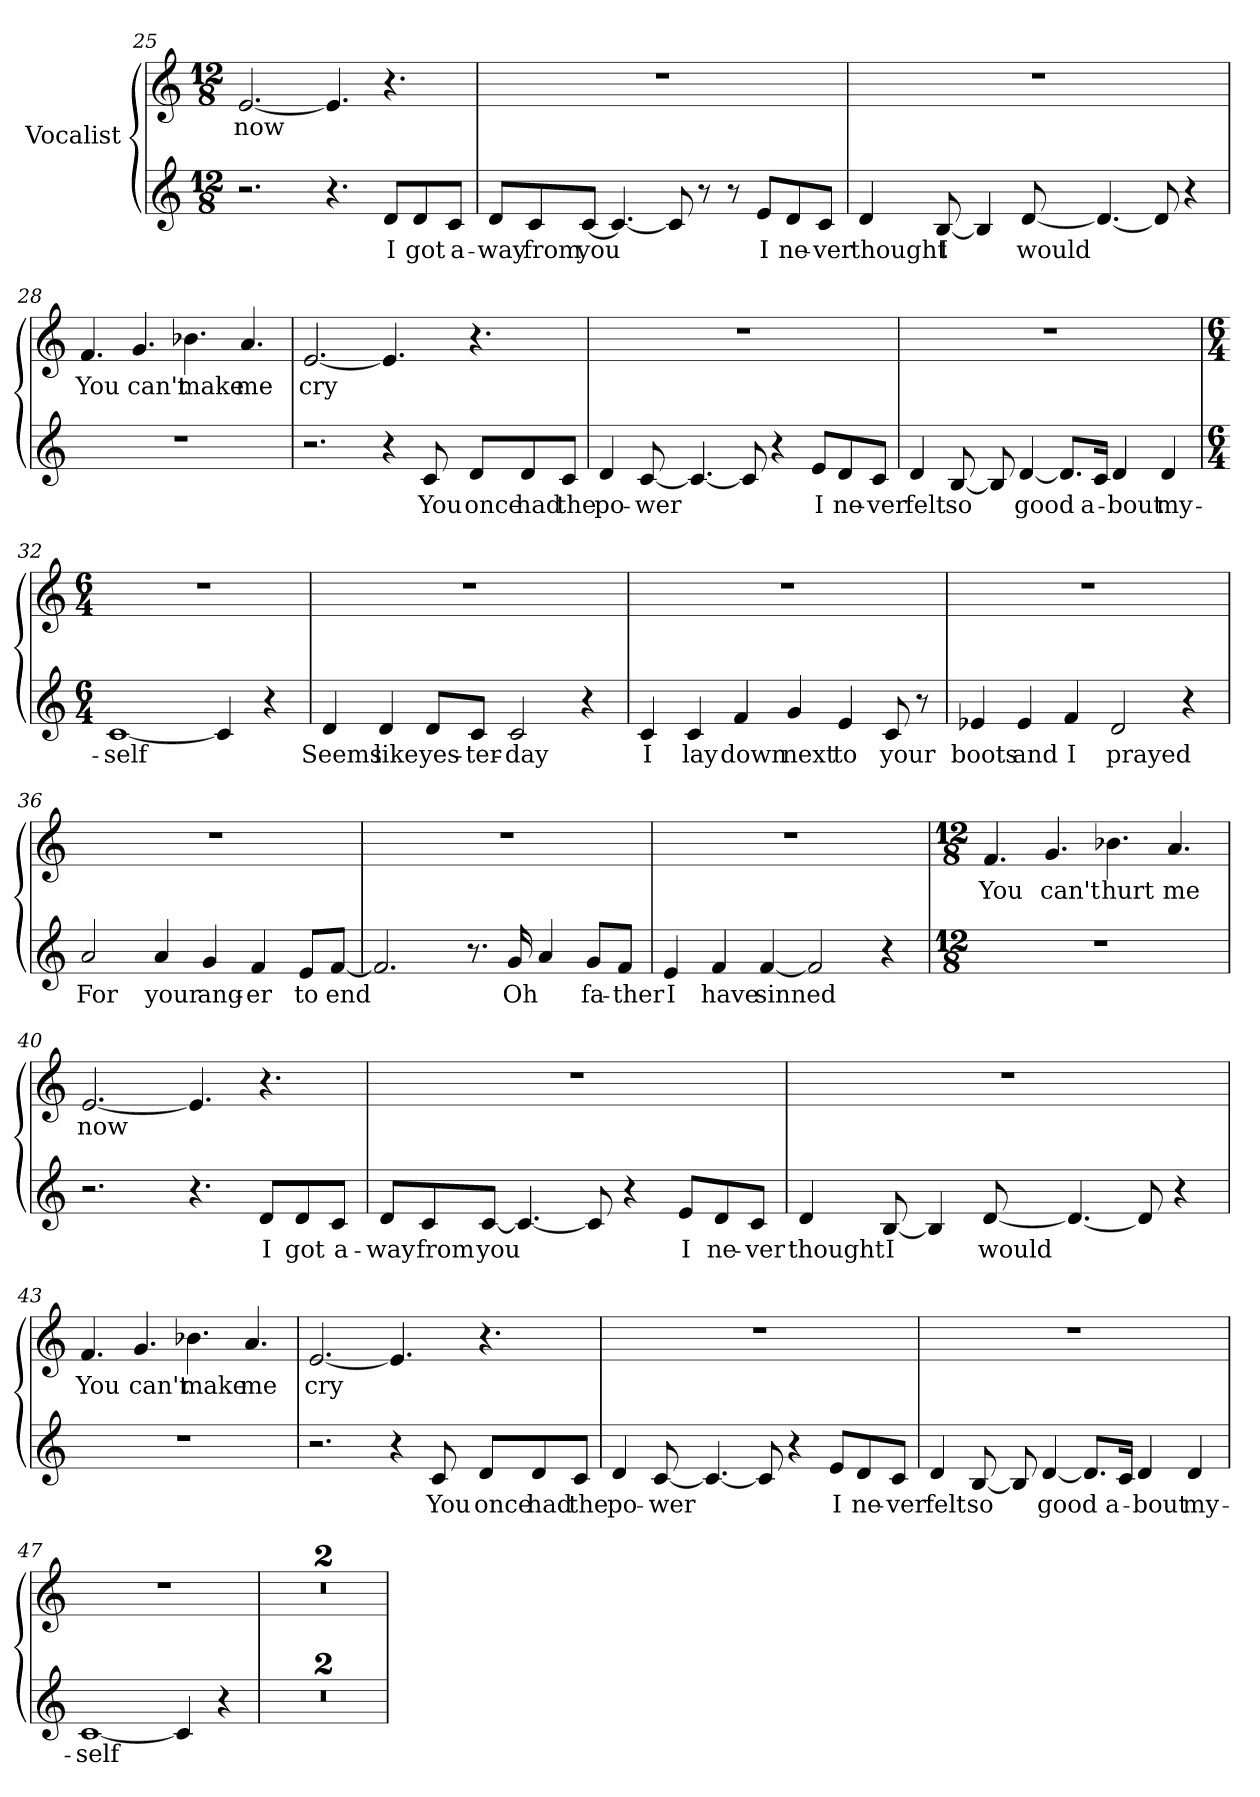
**kern	**text	**kern	**text
*part1	*part1	*part1	*part1
*staff2	*staff2	*staff1	*staff1
*I"Vocalist	*	*	*
*clefG2	*	*clefG2	*
*M12/8	*	*M12/8	*
=25	=25	=25	=25
2.r	.	[2.e	now
4.r	.	4.e]	_
8d/L	I	4.r	.
8d/	got	.	.
8c/J	a-	.	.
=26	=26	=26	=26
8d/L	-way	1.r	.
8c/	from	.	.
[8c/J	you	.	.
4.c_	_	.	.
8c]	_	.	.
8r	.	.	.
8r	.	.	.
8e/L	I	.	.
8d/	ne-	.	.
8c/J	-ver	.	.
=27	=27	=27	=27
4d	thought	1.r	.
[8B	I	.	.
4B]	_	.	.
[8d	would	.	.
4.d_	_	.	.
8d]	_	.	.
4r	.	.	.
=28	=28	=28	=28
1.r	.	4.f	You
.	.	4.g	can't
.	.	4.b-X	make
.	.	4.a	me
=29	=29	=29	=29
2.r	.	[2.e	cry
4r	.	4.e]	_
8c	You	.	.
8d/L	once	4.r	.
8d/	had	.	.
8c/J	the	.	.
=30	=30	=30	=30
4d	po-	1.r	.
[8c	-wer	.	.
4.c_	_	.	.
8c]	_	.	.
4r	.	.	.
8e/L	I	.	.
8d/	ne-	.	.
8c/J	-ver	.	.
=31	=31	=31	=31
4d	felt	1.r	.
[8B	so	.	.
8B]	_	.	.
[4d	good	.	.
8.d/L]	_	.	.
16c/Jk	a-	.	.
4d	-bout	.	.
4d	my-	.	.
=32	=32	=32	=32
*M6/4	*	*M6/4	*
[1c	-self	1.r	.
4c]	_	.	.
4r	.	.	.
=33	=33	=33	=33
4d	Seems	1.r	.
4d	like	.	.
8d/L	yes-	.	.
8c/J	-ter-	.	.
2c	-day	.	.
4r	.	.	.
=34	=34	=34	=34
4c	I	1.r	.
4c	lay	.	.
4f	down	.	.
4g	next	.	.
4e	to	.	.
8c	your	.	.
8r	.	.	.
=35	=35	=35	=35
4e-X	boots	1.r	.
4e-	and	.	.
4f	I	.	.
2d	prayed	.	.
4r	.	.	.
=36	=36	=36	=36
2a	For	1.r	.
4a	your	.	.
4g	ang-	.	.
4f	-er	.	.
8e/L	to	.	.
[8f/J	end	.	.
=37	=37	=37	=37
2.f]	_	1.r	.
8.r	.	.	.
16g	Oh	.	.
4a	_	.	.
8g/L	fa-	.	.
8f/J	-ther	.	.
=38	=38	=38	=38
4e	I	1.r	.
4f	have	.	.
[4f	sinned	.	.
2f]	_	.	.
4r	.	.	.
=39	=39	=39	=39
*M12/8	*	*M12/8	*
1.r	.	4.f	You
.	.	4.g	can't
.	.	4.b-X	hurt
.	.	4.a	me
=40	=40	=40	=40
2.r	.	[2.e	now
4.r	.	4.e]	_
8d/L	I	4.r	.
8d/	got	.	.
8c/J	a-	.	.
=41	=41	=41	=41
8d/L	-way	1.r	.
8c/	from	.	.
[8c/J	you	.	.
4.c_	_	.	.
8c]	_	.	.
4r	.	.	.
8e/L	I	.	.
8d/	ne-	.	.
8c/J	-ver	.	.
=42	=42	=42	=42
4d	thought	1.r	.
[8B	I	.	.
4B]	_	.	.
[8d	would	.	.
4.d_	_	.	.
8d]	_	.	.
4r	.	.	.
=43	=43	=43	=43
1.r	.	4.f	You
.	.	4.g	can't
.	.	4.b-X	make
.	.	4.a	me
=44	=44	=44	=44
2.r	.	[2.e	cry
4r	.	4.e]	_
8c	You	.	.
8d/L	once	4.r	.
8d/	had	.	.
8c/J	the	.	.
=45	=45	=45	=45
4d	po-	1.r	.
[8c	-wer	.	.
4.c_	_	.	.
8c]	_	.	.
4r	.	.	.
8e/L	I	.	.
8d/	ne-	.	.
8c/J	-ver	.	.
=46	=46	=46	=46
4d	felt	1.r	.
[8B	so	.	.
8B]	_	.	.
[4d	good	.	.
8.d/L]	_	.	.
16c/Jk	a-	.	.
4d	-bout	.	.
4d	my-	.	.
=47	=47	=47	=47
[1c	-self	1.r	.
4c]	_	.	.
4r	.	.	.
=48	=48	=48	=48
1.r	.	1.r	.
=49	=49	=49	=49
1.r	.	1.r	.
=	=	=	=
*-	*-	*-	*-
